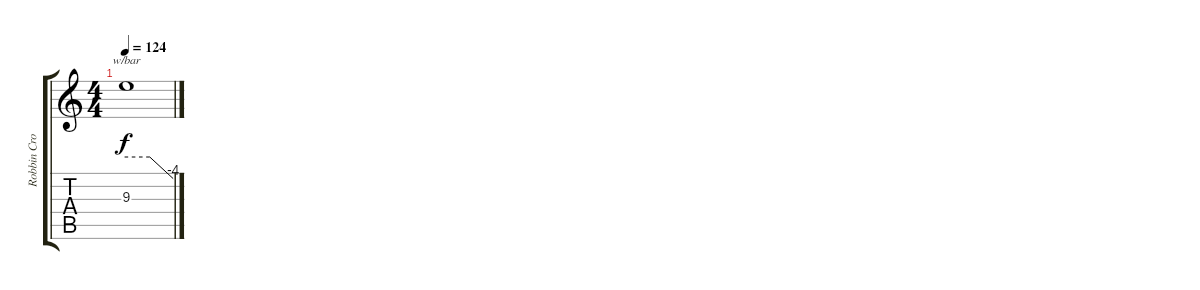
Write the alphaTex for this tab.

\track ("Robbin Crosby" "Robbin Cro") {instrument overdrivenguitar}
\staff {score tabs}
\tuning (E4 B3 G3 D3 A2 E2) {hide}
\ts (4 4)
\tempo 124
\clef g2
\ks c
9.3.1{tbe (custom default 0 0 30 0 60 -16) dy f}
